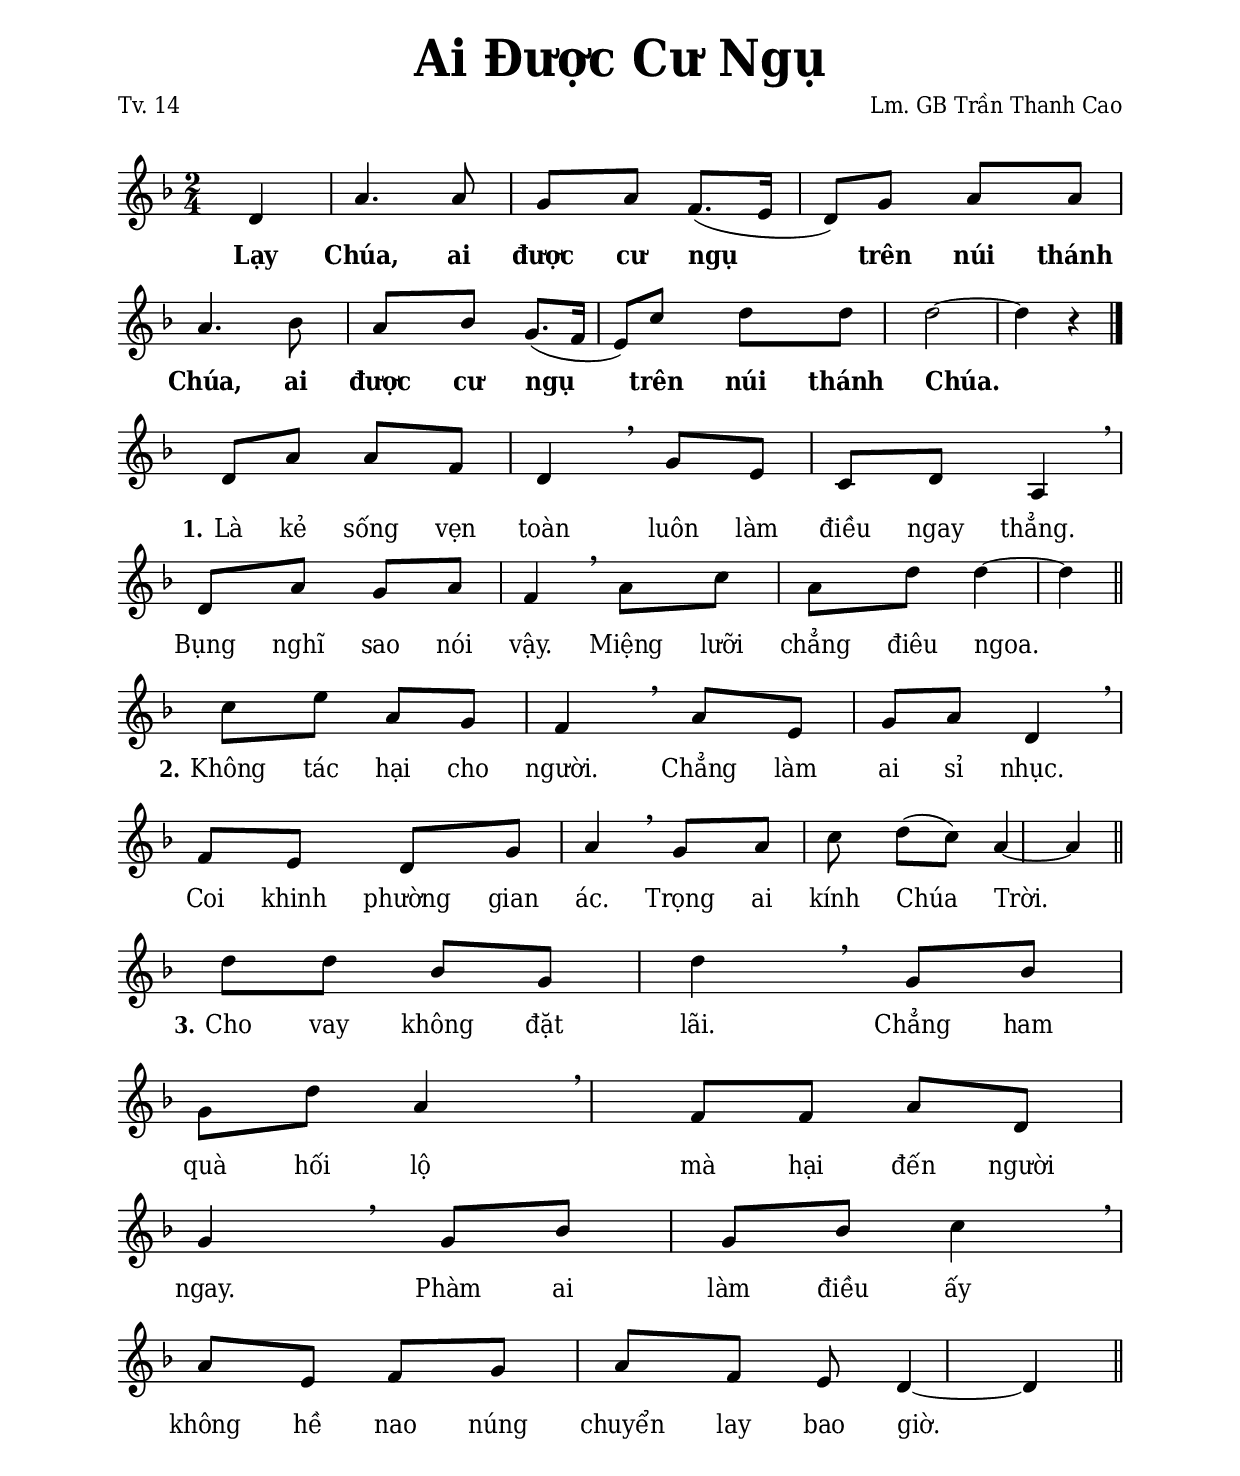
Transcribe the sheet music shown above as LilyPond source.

% Cài đặt chung
\version "2.22.1"
\include "english.ly"

\header {
  title = \markup { \fontsize #3 "Ai Được Cư Ngụ" }
  poet = "Tv. 14"
  composer = "Lm. GB Trần Thanh Cao"
  arranger = " "
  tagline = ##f
}

% Nhạc điệp khúc
nhacDiepKhuc= \relative c' {
  <>^\markup { \halign #40 " " }
  \partial 4 d4 |
  a'4. a8 |
  g a f8. (e16 |
  d8) g a a |
  a4. bf8 |
  a bf g8. (f16 |
  e8) c' d d |
  d2 ~ |
  d4 r \bar "|."
}

% Nhạc phiên khúc
nhacPhienKhucMot = \relative c' {
  d8 a' a f d4 \breathe
  g8 e c d a4 \breathe
  d8 a' g a f4 \breathe
  a8 c a d d4 ~ d \bar "||"
}

nhacPhienKhucHai = \relative c'' {
  c8 e a, g f4 \breathe
  a8 e g a d,4 \breathe
  f8 e d g a4 \breathe
  g8 a c d ([c]) a4 ~ a \bar "||"
}

nhacPhienKhucBa = \relative c'' {
  d8 d bf g d'4 \breathe
  g,8 bf g d' a4 \breathe
  f8 f a d, g4 \breathe
  g8 bf g bf c4 \breathe
  a8 e f g a f e d4 ~ d \bar "||"
}

% Lời điệp khúc
loiDiepKhuc = \lyricmode {
  Lạy Chúa, ai được cư ngụ trên núi thánh Chúa,
  ai được cư ngụ trên núi thánh Chúa.
}

% Lời phiên khúc
loiPhienKhucMot = \lyricmode {
  \set stanza = #"1."
  Là kẻ sống vẹn toàn luôn làm điều ngay thẳng.
  Bụng nghĩ sao nói vậy.
  Miệng lưỡi chẳng điêu ngoa.
}

loiPhienKhucHai = \lyricmode {
  \set stanza = #"2."
  Không tác hại cho người.
  Chẳng làm ai sỉ nhục.
  Coi khinh phường gian ác.
  Trọng ai kính Chúa Trời.
}

loiPhienKhucBa = \lyricmode {
  \set stanza = #"3."
  Cho vay không đặt lãi.
  Chẳng ham quà hối lộ mà hại đến người ngay.
  Phàm ai làm điều ấy không hề nao núng chuyển lay bao giờ.
}

% Dàn trang
\paper {
  #(set-paper-size "a4")
  top-margin = 20\mm
  bottom-margin = 10\mm
  left-margin = 20\mm
  right-margin = 20\mm
  indent = #0
  #(define fonts
    (make-pango-font-tree
      "Deja Vu Serif Condensed"
      "Deja Vu Serif Condensed"
      "Deja Vu Serif Condensed"
      (/ 20 20)))
  page-count = #1
  system-system-spacing = #'((basic-distance . 12.5))
  score-system-spacing = #'((basic-distance . 12.5))
}

% Thiết lập tông và nhịp
TongNhip = { \key f \major \time 2/4 }

\score {
  \new ChoirStaff <<
    \new Staff = diepKhuc \with {
        \consists "Merge_rests_engraver"
        %\magnifyStaff #(magstep +1)
      }
      <<
      \new Voice = beSop {
        \TongNhip \nhacDiepKhuc
      }
    >>
    \new Lyrics \with {
          \override VerticalAxisGroup.
            nonstaff-relatedstaff-spacing.padding = #1.5
          \override VerticalAxisGroup.
            nonstaff-unrelatedstaff-spacing.padding = #1
        }
        \lyricsto beSop \loiDiepKhuc
  >>
  \layout {
    \override Lyrics.LyricText.font-series = #'bold
    %\override Lyrics.LyricText.font-size = #+2
    \override Lyrics.LyricSpace.minimum-distance = #4.0
    \override Score.BarNumber.break-visibility = ##(#f #f #f)
    \override Score.SpacingSpanner.uniform-stretching = ##t
  }
}

\score {
  \new ChoirStaff <<
    \new Staff = phienKhuc \with {
        %\magnifyStaff #(magstep +1)
      }
      <<
      \new Voice = beSop {
        \TongNhip \nhacPhienKhucMot
      }
    >>
    \new Lyrics \with {
          \override VerticalAxisGroup.
            nonstaff-relatedstaff-spacing.padding = #1.2
          \override VerticalAxisGroup.
            nonstaff-unrelatedstaff-spacing.padding = #1
        }
        \lyricsto beSop \loiPhienKhucMot
  >>
  \layout {
    \override Staff.TimeSignature.transparent = ##t
    %\override Lyrics.LyricText.font-size = #+2
    \override Lyrics.LyricSpace.minimum-distance = #3.5
    \override Score.BarNumber.break-visibility = ##(#f #f #f)
    \override Score.SpacingSpanner.uniform-stretching = ##t
    \set Score.barAlways = ##t
    \set Score.defaultBarType = ""
  }
}

\score {
  \new ChoirStaff <<
    \new Staff = phienKhuc \with {
        %\magnifyStaff #(magstep +1)
      }
      <<
      \new Voice = beSop {
        \key f \major \time 2/4 \nhacPhienKhucHai
      }
    >>
    \new Lyrics \with {
          \override VerticalAxisGroup.
            nonstaff-relatedstaff-spacing.padding = #1.2
          \override VerticalAxisGroup.
            nonstaff-unrelatedstaff-spacing.padding = #1
        }
        \lyricsto beSop \loiPhienKhucHai
  >>
  \layout {
    \override Staff.TimeSignature.transparent = ##t
    %\override Lyrics.LyricText.font-size = #+2
    \override Lyrics.LyricSpace.minimum-distance = #3.5
    \override Score.BarNumber.break-visibility = ##(#f #f #f)
    \override Score.SpacingSpanner.uniform-stretching = ##t
    \set Score.barAlways = ##t
    \set Score.defaultBarType = ""
  }
}

\score {
  \new ChoirStaff <<
    \new Staff = phienKhuc \with {
        %\magnifyStaff #(magstep +1)
      }
      <<
      \new Voice = beSop {
        \key f \major \time 2/4 \nhacPhienKhucBa
      }
    >>
    \new Lyrics \with {
          \override VerticalAxisGroup.
            nonstaff-relatedstaff-spacing.padding = #1.5
          \override VerticalAxisGroup.
            nonstaff-unrelatedstaff-spacing.padding = #1
        }
        \lyricsto beSop \loiPhienKhucBa
  >>
  \layout {
    \override Staff.TimeSignature.transparent = ##t
    %\override Lyrics.LyricText.font-size = #+2
    \override Lyrics.LyricSpace.minimum-distance = #5
    \override Score.BarNumber.break-visibility = ##(#f #f #f)
    \override Score.SpacingSpanner.uniform-stretching = ##t
    \set Score.barAlways = ##t
    \set Score.defaultBarType = ""
  }
}
